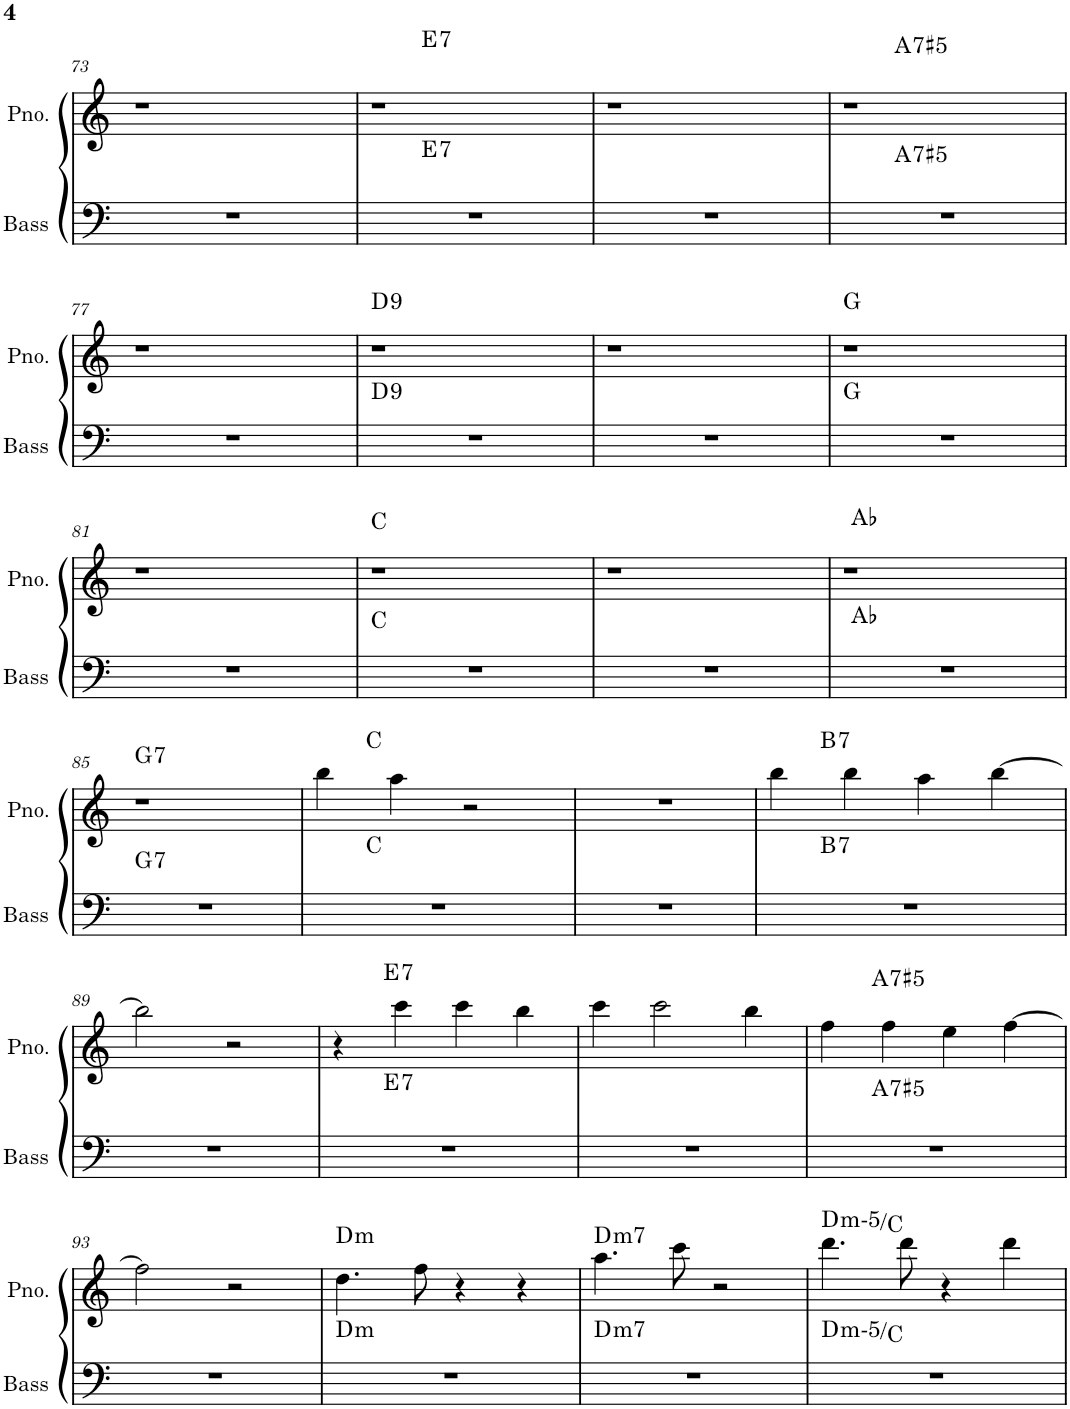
**kern	**harte	**kern	**harte
*part2	*part2	*part1	*part1
*staff2	*	*staff1	*
*I"Acoustic Bass	*	*I"Piano	*
*I'Bass	*	*I'Pno.	*
!!LO:PB:g=z
*clefF4	*	*clefG2	*
*Trd7c12	*	*	*
*k[]	*	*k[]	*
*M4/4	*	*M4/4	*
=73	=73	=73	=73
1r	.	1r	.
=74	=74	=74	=74
!	!LO:H:kt=7	!	!LO:H:kt=7
1r	E:7	1r	E:7
=75	=75	=75	=75
1r	.	1r	.
=76	=76	=76	=76
!	!LO:H:kt=7	!	!LO:H:kt=7
1r	A:(3,#5,b7)	1r	A:(3,#5,b7)
!!LO:LB:g=z
=77	=77	=77	=77
1r	.	1r	.
=78	=78	=78	=78
!	!LO:H:kt=9	!	!LO:H:kt=9
1r	D:9	1r	D:9
=79	=79	=79	=79
1r	.	1r	.
=80	=80	=80	=80
1r	G:maj	1r	G:maj
!!LO:LB:g=z
=81	=81	=81	=81
1r	.	1r	.
=82	=82	=82	=82
1r	C:maj	1r	C:maj
=83	=83	=83	=83
1r	.	1r	.
=84	=84	=84	=84
1r	Ab:maj	1r	Ab:maj
!!LO:LB:g=z
=85	=85	=85	=85
!	!LO:H:kt=7	!	!LO:H:kt=7
1r	G:7	1r	G:7
=86	=86	=86	=86
1r	C:maj	4bb\	C:maj
.	.	4aa\	.
.	.	2r	.
=87	=87	=87	=87
1r	.	1r	.
=88	=88	=88	=88
!	!LO:H:kt=7	!	!LO:H:kt=7
1r	B:7	4bb\	B:7
.	.	4bb\	.
.	.	4aa\	.
.	.	[4bb\	.
!!LO:LB:g=z
=89	=89	=89	=89
1r	.	2bb\]	.
.	.	2r	.
=90	=90	=90	=90
!	!LO:H:kt=7	!	!LO:H:kt=7
1r	E:7	4r	E:7
.	.	4ccc\	.
.	.	4ccc\	.
.	.	4bb\	.
=91	=91	=91	=91
1r	.	4ccc\	.
.	.	2ccc\	.
.	.	4bb\	.
=92	=92	=92	=92
!	!LO:H:kt=7	!	!LO:H:kt=7
1r	A:(3,#5,b7)	4ff\	A:(3,#5,b7)
.	.	4ff\	.
.	.	4een\	.
.	.	[4ff\	.
!!LO:LB:g=z
=93	=93	=93	=93
1r	.	2ff\]	.
.	.	2r	.
=94	=94	=94	=94
!	!LO:H:kt=m	!	!LO:H:kt=m
1r	D:min	4.dd\	D:min
.	.	8ff\	.
.	.	4r	.
.	.	4r	.
=95	=95	=95	=95
!	!LO:H:kt=m7	!	!LO:H:kt=m7
1r	D:min7	4.aa\	D:min7
.	.	8ccc\	.
.	.	2r	.
=96	=96	=96	=96
!	!LO:H:kt=m	!	!LO:H:kt=m
1r	D:(b3,b5)/b7	4.ddd\	D:(b3,b5)/b7
.	.	8ddd\	.
.	.	4r	.
.	.	4ddd\	.
=	=	=	=
*-	*-	*-	*-
